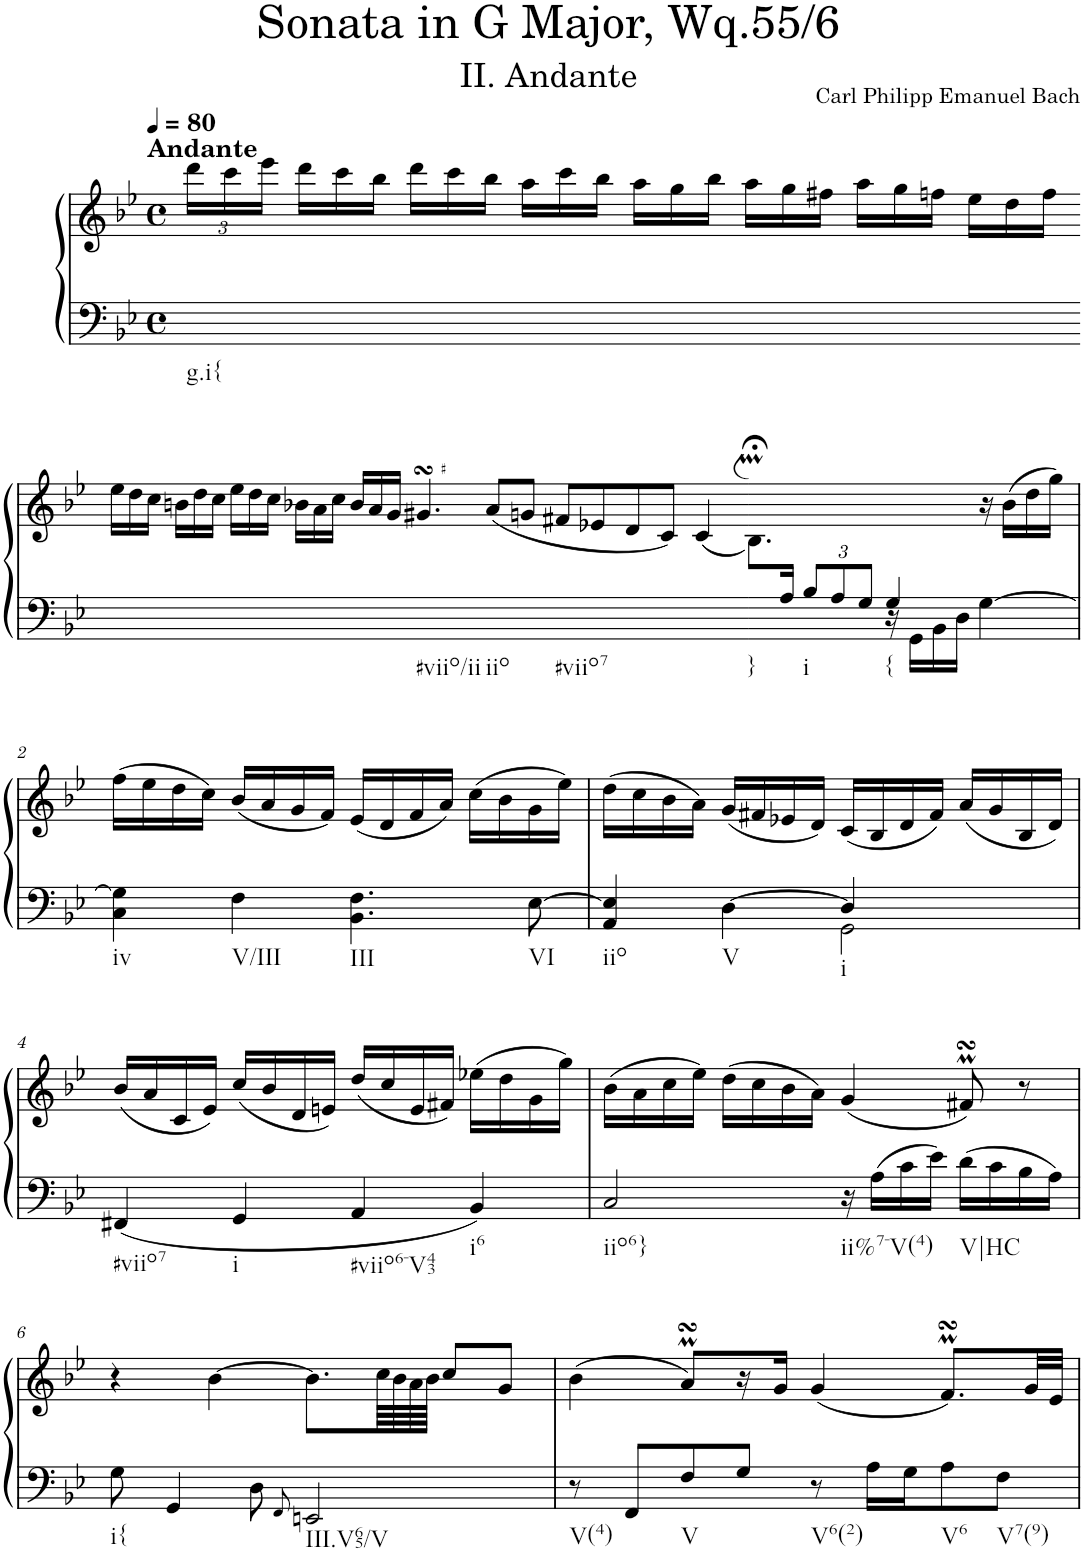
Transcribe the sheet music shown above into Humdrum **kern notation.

**kern	**kern
*part1	*part1
*staff2	*staff1
*I"Harpsichord	*
*I'Hch.	*
*clefF4	*clefG2
*k[b-e-]	*k[b-e-]
*g:	*g:
*M4/4	*M4/4
*met(c)	*met(c)
*	*Xbrackettup
*MM80	*MM80
=	=
!	!LO:TX:a:B:t=Andante
!LO:TX:b:t=g.i{	!
1ryy	24ddd\LL
.	24ccc\
.	24eee-\JJ
*	*Xtuplet
.	24ddd\LL
.	24ccc\
.	24bb-\JJ
.	24ddd\LL
.	24ccc\
.	24bb-\JJ
.	24aa\LL
.	24ccc\
.	24bb-\JJ
.	24aa\LL
.	24gg\
.	24bb-\JJ
.	24aa\LL
.	24gg\
.	24ff#X\JJ
.	24aa\LL
.	24gg\
.	24ffn\JJ
.	24ee-\LL
.	24dd\
.	24ff\JJ
!!LO:LB:g=z
=-	=-
!LO:TX:b:t=#viio/ii	!
1ryy	24ee-\LL
.	24dd\
.	24cc\JJ
.	24bn\LL
.	24dd\
.	24cc\JJ
.	24ee-\LL
.	24dd\
.	24cc\JJ
.	24b-X\LL
.	24a\
.	24cc\JJ
.	24b-/LL
.	24a/
.	24g/JJ
.	4.g#XsSsS/
=-	=-
!LO:TX:b:t=iio	!
!LO:TX:b:t=#viio7	!
1ryy	(<8a/L
.	8gn/J
.	8f#X/L
.	8e-X/
.	8d/
.	8c/J)
.	(<4c/
=1-	=1-
*^	*
!LO:TX:b:t=}	!	!
!LO:TX:b:t=i	!	!
8.ryy	2ryy	8.B-;<M\L)
16A/Jk	.	16ryy
*Xbrackettup	*	*
12B-/L	.	.
12A/	.	.
12G/J	.	.
!LO:TX:b:t={	!	!
4G/	16r	.
.	16GG\LL	.
.	16BB-\	.
.	16D\JJ	.
4ryy	[4G\	16r
.	.	(>16b-\LL
.	.	16dd\
.	.	16gg\JJ)
*v	*v	*
!!LO:LB:g=z
=2	=2
!LO:TX:b:t=iv	!
4C\ 4G\]	(>16ff\LL
.	16ee-\
.	16dd\
.	16cc\JJ)
!LO:TX:b:t=V/III	!
4F\	(<16b-/LL
.	16a/
.	16g/
.	16f/JJ)
!LO:TX:b:t=III	!
4.BB-\ 4.F\	(<16e-/LL
.	16d/
.	16f/
.	16a/JJ)
.	(>16cc\LL
.	16b-\
!LO:TX:b:t=VI	!
[8E-\	16g\
.	16ee-\JJ)
=3	=3
*^	*
!LO:TX:b:t=iio	!	!
4AA/ 4E-/]	2ryy	(>16dd\LL
.	.	16cc\
.	.	16b-\
.	.	16a\JJ)
!LO:TX:b:t=V	!	!
[4D\	.	(<16g/LL
.	.	16f#X/
.	.	16e-X/
.	.	16d/JJ)
!LO:TX:b:t=i	!	!
4D/]	2GG\	(<16c/LL
.	.	16B-/
.	.	16d/
.	.	16f#/JJ)
4ryy	.	(<16a/LL
.	.	16g/
.	.	16B-/
.	.	16d/JJ)
*v	*v	*
!!LO:LB:g=z
=4	=4
!LO:TX:b:t=#viio7	!
4FF#X/	(<16b-/LL
.	16a/
.	16c/
.	16e-/JJ)
!LO:TX:b:t=i	!
4GG/	(<16cc/LL
.	16b-/
.	16d/
.	16en/JJ)
!LO:TX:b:t=#viio6-V43	!
4AA/	(<16dd/LL
.	16cc/
.	16e/
.	16f#X/JJ)
!LO:TX:b:t=i6	!
4BB-/	(>16ee-X\LL
.	16dd\
.	16g\
.	16gg\JJ)
=5	=5
!LO:TX:b:t=iio6}	!
2C/	(>16b-\LL
.	16a\
.	16cc\
.	16ee-\JJ)
.	(>16dd\LL
.	16cc\
.	16b-\
.	16a\JJ)
!LO:TX:b:t=ii%7-V(4)	!
16r	(<4g/
16A\LL	.
16c\	.
16e-\JJ	.
!LO:TX:b:t=V|HC	!
16d\LL	8f#XsSsSm/)
16c\	.
16B-\	8r
16A\JJ	.
!!LO:LB:g=z
=6	=6
!LO:TX:b:t=i{	!
8G\	4r
4GG/	.
.	[4b-\
8D\	.
8qFF/	.
!LO:TX:b:t=III.V65/V	!
2EEn/	8.b-\L]
.	64cc\LLL
.	64b-\
.	64a\
.	64b-\JJJJ
.	8cc/L
.	8g/J
=7	=7
!LO:TX:b:t=V(4)	!
8r	(>4b-\
8FF/L	.
!LO:TX:b:t=V	!
8F/	8amsSsS/L)
8G/J	16r
.	16g/JJ
!LO:TX:b:t=V6(2)	!
8r	(<4g/
16A\LL	.
16G\J	.
!LO:TX:b:t=V6	!
8A\	8.fMsSSS/L)
!LO:TX:b:t=V7(9)	!
8F\J	.
.	32g/LL
.	32e-/JJJ
=	=
*-	*-
